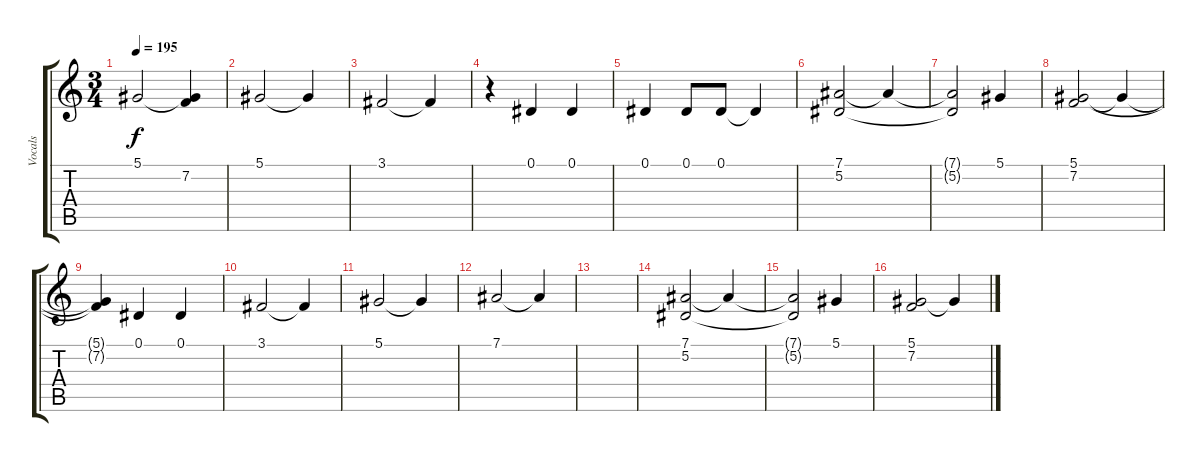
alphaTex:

\track ("Vocals" "Vocals") {instrument violin}
\staff {score tabs}
\tuning (Eb4 Bb3 Gb3 Db3 Ab2 Eb2) {hide}
\ts (3 4)
\tempo 195
\clef g2
\ks c
5.1{t}.2{dy f} (5.1{t} 7.2{t}).4 |
5.1.2 5.1{t}.4 |
3.1.2 3.1{t}.4 |
r.4 0.1.4 0.1.4 |
0.1.4 0.1.8 0.1.8 0.1{t}.4 |
(7.1 5.2).2 7.1{t}.4 |
(7.1{t} 5.2{t}).2 5.1.4 |
(5.1 7.2).2 5.1{t}.4 |
(5.1{t} 7.2{t}).4 0.1.4 0.1.4 |
3.1.2 3.1{t}.4 |
5.1.2 5.1{t}.4 |
7.1.2 7.1{t}.4 |
|
(7.1 5.2).2 7.1{t}.4 |
(7.1{t} 5.2{t}).2 5.1.4 |
(5.1 7.2).2 5.1{t}.4
